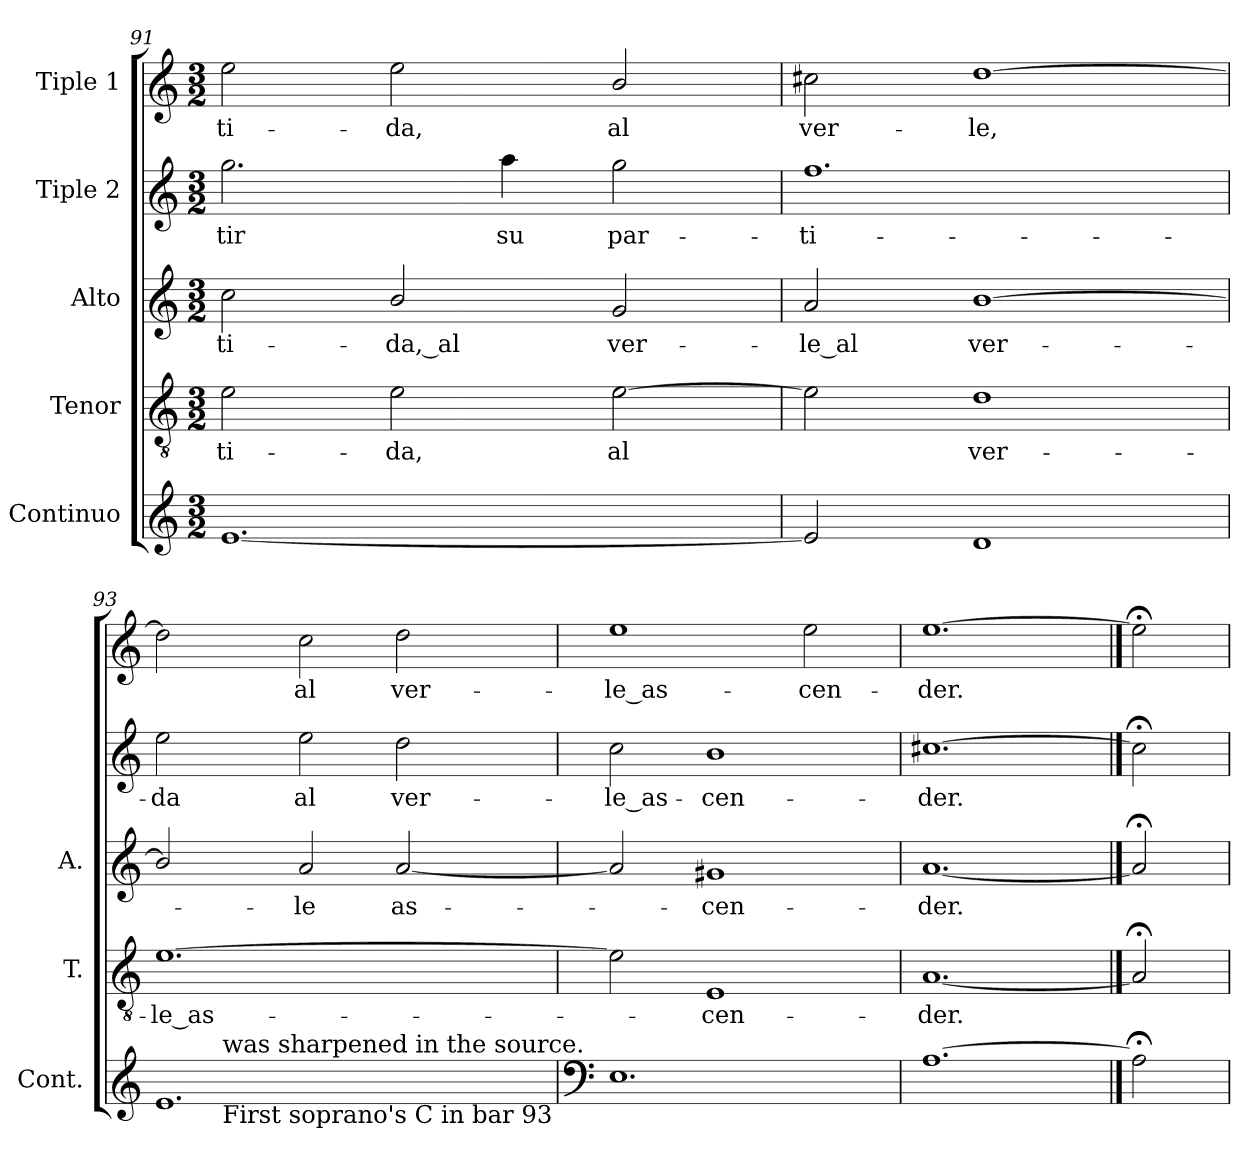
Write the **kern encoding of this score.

**kern	**kern	**text	**kern	**text	**kern	**text	**kern	**text
*part5	*part4	*part4	*part3	*part3	*part2	*part2	*part1	*part1
*staff5	*staff4	*staff4	*staff3	*staff3	*staff2	*staff2	*staff1	*staff1
*I"Continuo	*I"Tenor	*	*I"Alto	*	*I"Tiple 2	*	*I"Tiple 1	*
*I'Cont.	*I'T.	*	*I'A.	*	*	*	*	*
*clefG2	*clefGv2	*	*clefG2	*	*clefG2	*	*clefG2	*
*	*ITrd7c12	*	*	*	*	*	*	*
*k[]	*k[]	*	*k[]	*	*k[]	*	*k[]	*
*C:	*C:	*	*C:	*	*C:	*	*C:	*
*M3/2	*M3/2	*	*M3/2	*	*M3/2	*	*M3/2	*
=91	=91	=91	=91	=91	=91	=91	=91	=91
!	!	!LO:LY:b:color=#000000	!	!	!	!	!	!
!	!	!	!	!LO:LY:b:color=#000000	!	!	!	!
!	!	!	!	!	!	!LO:LY:b:color=#000000	!	!
!	!	!	!	!	!	!	!	!LO:LY:b:color=#000000
[1.ei	2Ei\	-ti-	2cci\	-ti-	2.ggi\	-tir	2eei\	-ti-
!	!	!LO:LY:b:color=#000000	!	!	!	!	!	!
!	!	!	!	!LO:LY:b:color=#000000	!	!	!	!
!	!	!	!	!	!	!	!	!LO:LY:b:color=#000000
.	2Ei\	-da,	2bi/	-da,_al	.	.	2eei\	-da,
!	!	!	!	!	!	!LO:LY:b:color=#000000	!	!
.	.	.	.	.	4aai\	su	.	.
!	!	!LO:LY:b:color=#000000	!	!	!	!	!	!
!	!	!	!	!LO:LY:b:color=#000000	!	!	!	!
!	!	!	!	!	!	!LO:LY:b:color=#000000	!	!
!	!	!	!	!	!	!	!	!LO:LY:b:color=#000000
.	[2Ei\	al	2gi/	ver-	2ggi\	par-	2bi/	al
=92	=92	=92	=92	=92	=92	=92	=92	=92
!	!	!	!	!LO:LY:b:color=#000000	!	!	!	!
!	!	!	!	!	!	!LO:LY:b:color=#000000	!	!
!	!	!	!	!	!	!	!	!LO:LY:b:color=#000000
2ei/]	2Ei\]	.	2ai/	-le_al	1.ffi	-ti-	2cc#Xi\	ver-
!	!	!LO:LY:b:color=#000000	!	!	!	!	!	!
!	!	!	!	!LO:LY:b:color=#000000	!	!	!	!
!	!	!	!	!	!	!	!	!LO:LY:b:color=#000000
1di	1Di	ver-	[1bi	ver-	.	.	[1ddi	-le,
=93	=93	=93	=93	=93	=93	=93	=93	=93
!	!	!LO:LY:b:color=#000000	!	!	!	!	!	!
!	!	!	!	!	!	!LO:LY:b:color=#000000	!	!
*^	*	*	*	*	*	*	*	*
1.ei	8ryy	[1.Ei	-le_as-	2bi/]	.	2eei\	-da	2ddi\]	.
.	32ryy	.	.	.	.	.	.	.	.
.	256..ryy	.	.	.	.	.	.	.	.
!	!LO:TX:b:t=First soprano's C in bar 93	!	!	!	!	!	!	!	!
!	!LO:TX:t=was sharpened in the source.	!	!	!	!	!	!	!	!
.	1ryy	.	.	.	.	.	.	.	.
!	!	!	!	!	!LO:LY:b:color=#000000	!	!	!	!
!	!	!	!	!	!	!	!LO:LY:b:color=#000000	!	!
!	!	!	!	!	!	!	!	!	!LO:LY:b:color=#000000
.	.	.	.	2ai/	-le	2eei\	al	2cci\	al
!	!	!	!	!	!LO:LY:b:color=#000000	!	!	!	!
!	!	!	!	!	!	!	!LO:LY:b:color=#000000	!	!
!	!	!	!	!	!	!	!	!	!LO:LY:b:color=#000000
.	.	.	.	[2ai/	as-	2ddi\	ver-	2ddi\	ver-
.	4ryy	.	.	.	.	.	.	.	.
.	16ryy	.	.	.	.	.	.	.	.
.	64ryy	.	.	.	.	.	.	.	.
.	128ryy	.	.	.	.	.	.	.	.
.	1024ryy	.	.	.	.	.	.	.	.
*v	*v	*	*	*	*	*	*	*	*
=94	=94	=94	=94	=94	=94	=94	=94	=94
*clefF4	*	*	*	*	*	*	*	*
*^	*	*	*	*	*	*	*	*
!	!	!	!	!	!	!	!LO:LY:b:color=#000000	!	!
*v	*v	*	*	*	*	*	*	*	*
*^	*	*	*	*	*	*	*	*
!	!	!	!	!	!	!	!	!	!LO:LY:b:color=#000000
*v	*v	*	*	*	*	*	*	*	*
1.Ei	2Ei\]	.	2ai/]	.	2cci\	-le_as-	1eei	-le_as-
!	!	!LO:LY:b:color=#000000	!	!	!	!	!	!
!	!	!	!	!LO:LY:b:color=#000000	!	!	!	!
!	!	!	!	!	!	!LO:LY:b:color=#000000	!	!
.	1EEi	-cen-	1g#Xi	-cen-	1bi	-cen-	.	.
!	!	!	!	!	!	!	!	!LO:LY:b:color=#000000
.	.	.	.	.	.	.	2eei\	-cen-
=95	=95	=95	=95	=95	=95	=95	=95	=95
!	!	!LO:LY:b:color=#000000	!	!	!	!	!	!
!	!	!	!	!LO:LY:b:color=#000000	!	!	!	!
!	!	!	!	!	!	!LO:LY:b:color=#000000	!	!
!	!	!	!	!	!	!	!	!LO:LY:b:color=#000000
[1.Ai	[1.AAi	-der.	[1.ai	-der.	[1.cc#Xi	-der.	[1.eei	-der.
==96	==96	==96	==96	==96	==96	==96	==96	==96
2A;i]	2AA;i]	.	2a;i]	.	2cc#;i]	.	2ee;i]	.
=	=	=	=	=	=	=	=	=
*-	*-	*-	*-	*-	*-	*-	*-	*-
